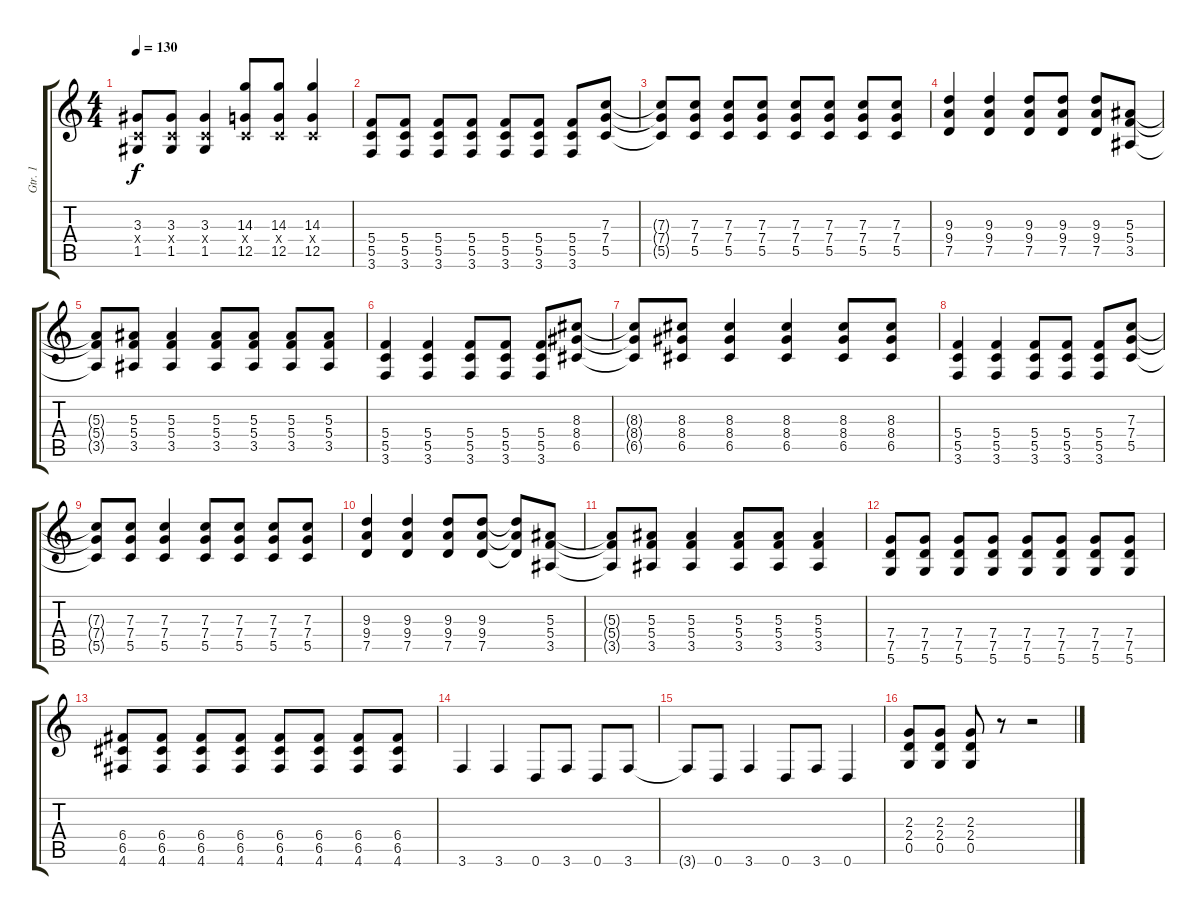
\track ("Gtr. 1" "Gtr. 1") {instrument distortionguitar}
\staff {score tabs}
\tuning (D4 A3 F3 C3 G2 D2) {hide}
\ts (4 4)
\tempo 130
\clef g2
\ks c
(3.3 0.4{x} 1.5).8{dy f} (3.3 0.4{x} 1.5).8 (3.3 0.4{x} 1.5).4 (14.3 0.4{x} 12.5).8 (14.3 0.4{x} 12.5).8 (14.3 0.4{x} 12.5).4 |
(5.4 5.5 3.6).8 (5.4 5.5 3.6).8 (5.4 5.5 3.6).8 (5.4 5.5 3.6).8 (5.4 5.5 3.6).8 (5.4 5.5 3.6).8 (5.4 5.5 3.6).8 (7.3 7.4 5.5).8 |
(7.3{t} 7.4{t} 5.5{t}).8 (7.3 7.4 5.5).8 (7.3 7.4 5.5).8 (7.3 7.4 5.5).8 (7.3 7.4 5.5).8 (7.3 7.4 5.5).8 (7.3 7.4 5.5).8 (7.3 7.4 5.5).8 |
(9.3 9.4 7.5).4 (9.3 9.4 7.5).4 (9.3 9.4 7.5).8 (9.3 9.4 7.5).8 (9.3 9.4 7.5).8 (5.3 5.4 3.5).8 |
(5.3{t} 5.4{t} 3.5{t}).8 (5.3 5.4 3.5).8 (5.3 5.4 3.5).4 (5.3 5.4 3.5).8 (5.3 5.4 3.5).8 (5.3 5.4 3.5).8 (5.3 5.4 3.5).8 |
(5.4 5.5 3.6).4 (5.4 5.5 3.6).4 (5.4 5.5 3.6).8 (5.4 5.5 3.6).8 (5.4 5.5 3.6).8 (8.3 8.4 6.5).8 |
(8.3{t} 8.4{t} 6.5{t}).8 (8.3 8.4 6.5).8 (8.3 8.4 6.5).4 (8.3 8.4 6.5).4 (8.3 8.4 6.5).8 (8.3 8.4 6.5).8 |
(5.4 5.5 3.6).4 (5.4 5.5 3.6).4 (5.4 5.5 3.6).8 (5.4 5.5 3.6).8 (5.4 5.5 3.6).8 (7.3 7.4 5.5).8 |
(7.3{t} 7.4{t} 5.5{t}).8 (7.3 7.4 5.5).8 (7.3 7.4 5.5).4 (7.3 7.4 5.5).8 (7.3 7.4 5.5).8 (7.3 7.4 5.5).8 (7.3 7.4 5.5).8 |
(9.3 9.4 7.5).4 (9.3 9.4 7.5).4 (9.3 9.4 7.5).8 (9.3 9.4 7.5).8 (9.3{t} 9.4{t} 7.5{t}).8 (5.3 5.4 3.5).8 |
(5.3{t} 5.4{t} 3.5{t}).8 (5.3 5.4 3.5).8 (5.3 5.4 3.5).4 (5.3 5.4 3.5).8 (5.3 5.4 3.5).8 (5.3 5.4 3.5).4 |
(7.4 7.5 5.6).8 (7.4 7.5 5.6).8 (7.4 7.5 5.6).8 (7.4 7.5 5.6).8 (7.4 7.5 5.6).8 (7.4 7.5 5.6).8 (7.4 7.5 5.6).8 (7.4 7.5 5.6).8 |
(6.4 6.5 4.6).8 (6.4 6.5 4.6).8 (6.4 6.5 4.6).8 (6.4 6.5 4.6).8 (6.4 6.5 4.6).8 (6.4 6.5 4.6).8 (6.4 6.5 4.6).8 (6.4 6.5 4.6).8 |
3.6.4 3.6.4 0.6.8 3.6.8 0.6.8 3.6.8 |
3.6{t}.8 0.6.8 3.6.4 0.6.8 3.6.8 0.6.4 |
(2.3 2.4 0.5).8 (2.3 2.4 0.5).8 (2.3 2.4 0.5).8 r.8 r.2
